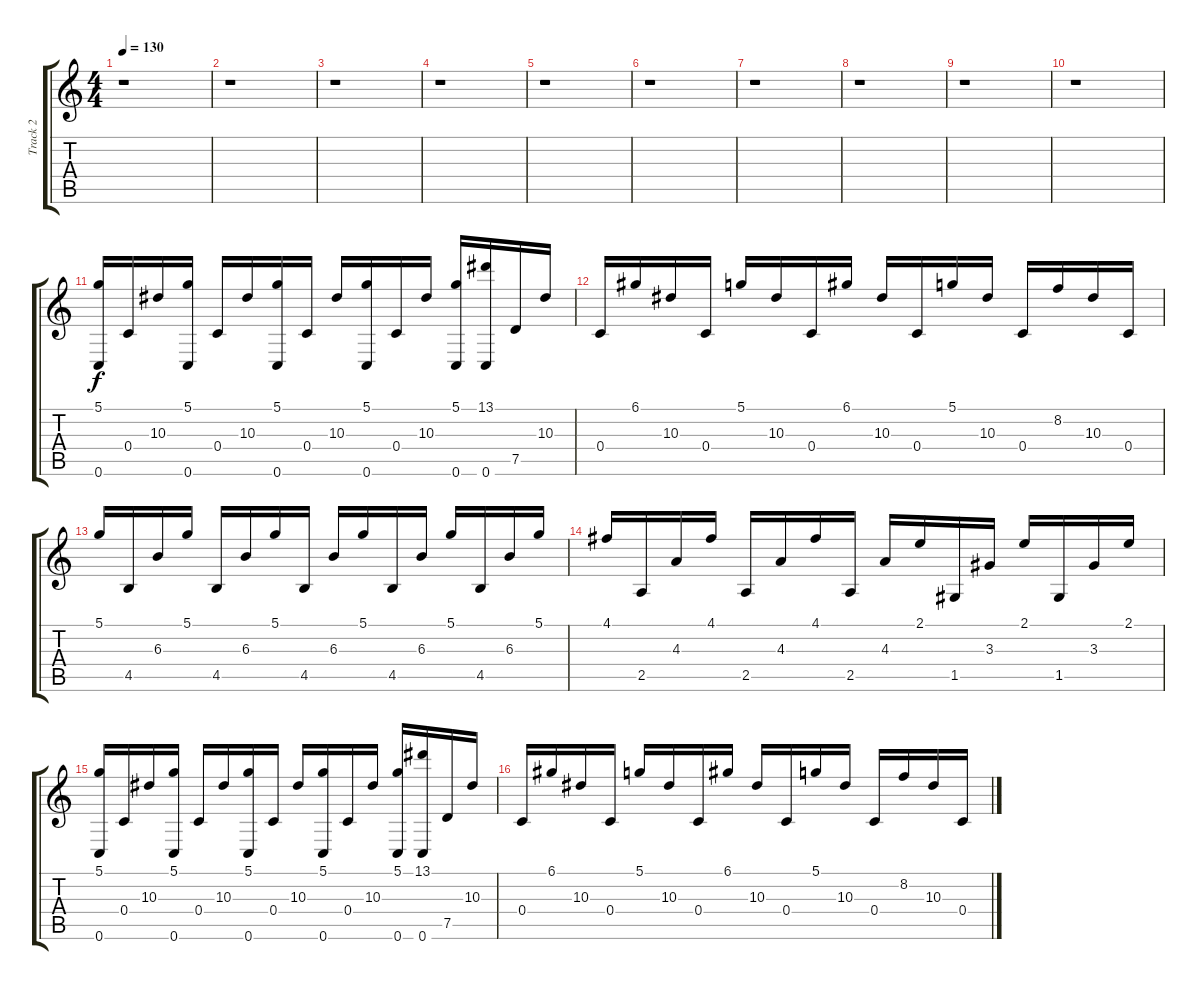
\track ("Track 2" "Track 2") {instrument electricguitarjazz}
\staff {score tabs}
\tuning (D4 A3 F3 C3 G2 C2) {hide}
\ts (4 4)
\tempo 130
\clef g2
\ks c
r.1{dy f} |
r.1 |
r.1 |
r.1 |
r.1 |
r.1 |
r.1 |
r.1 |
r.1 |
r.1 |
(5.1 0.6).16 0.4.16 10.3.16 (5.1 0.6).16 0.4.16 10.3.16 (5.1 0.6).16 0.4.16 10.3.16 (5.1 0.6).16 0.4.16 10.3.16 (5.1 0.6).16 (13.1 0.6).16 7.5.16 10.3.16 |
0.4.16 6.1.16 10.3.16 0.4.16 5.1.16 10.3.16 0.4.16 6.1.16 10.3.16 0.4.16 5.1.16 10.3.16 0.4.16 8.2.16 10.3.16 0.4.16 |
5.1.16 4.5.16 6.3.16 5.1.16 4.5.16 6.3.16 5.1.16 4.5.16 6.3.16 5.1.16 4.5.16 6.3.16 5.1.16 4.5.16 6.3.16 5.1.16 |
4.1.16 2.5.16 4.3.16 4.1.16 2.5.16 4.3.16 4.1.16 2.5.16 4.3.16 2.1.16 1.5.16 3.3.16 2.1.16 1.5.16 3.3.16 2.1.16 |
(5.1 0.6).16 0.4.16 10.3.16 (5.1 0.6).16 0.4.16 10.3.16 (5.1 0.6).16 0.4.16 10.3.16 (5.1 0.6).16 0.4.16 10.3.16 (5.1 0.6).16 (13.1 0.6).16 7.5.16 10.3.16 |
0.4.16 6.1.16 10.3.16 0.4.16 5.1.16 10.3.16 0.4.16 6.1.16 10.3.16 0.4.16 5.1.16 10.3.16 0.4.16 8.2.16 10.3.16 0.4.16
